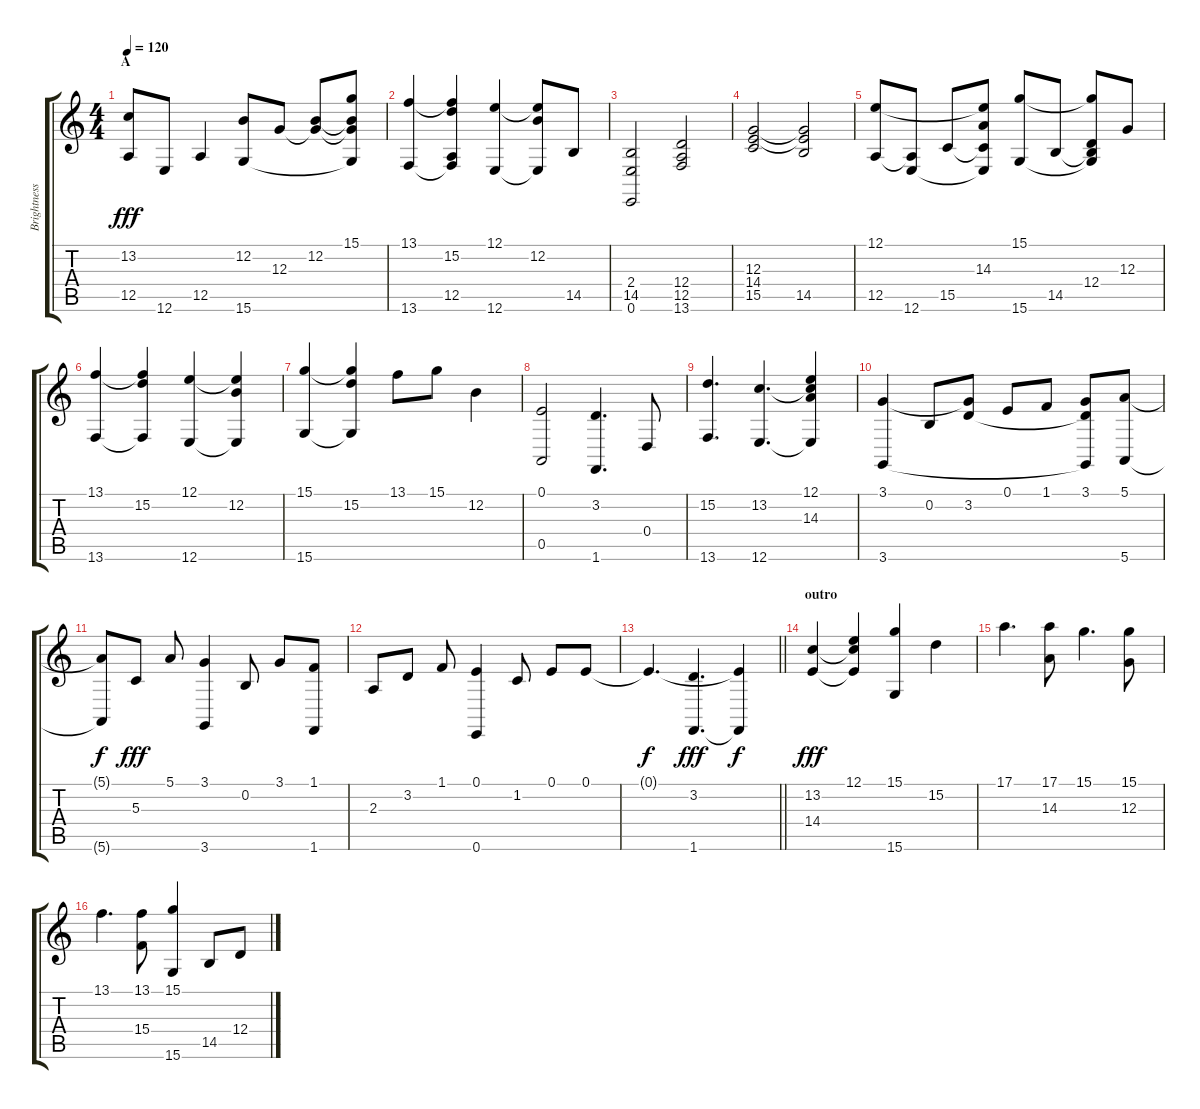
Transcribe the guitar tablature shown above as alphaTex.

\track ("Brightness" "Brightness") {instrument fx5brightness}
\staff {score tabs}
\tuning (E4 B3 G3 D3 A2 E2) {hide}
\ts (4 4)
\section ("" "A")
\tempo 120
\clef g2
\ks c
(13.2 12.5).8{dy fff} 12.6.8 12.5.4 (12.2 15.6).8 12.3.8 (12.2 12.3{t}).8 (15.1 12.2{t} 12.3{t} 15.6{t}).8 |
(13.1 13.6).4 (13.1{t} 15.2 12.5 13.6{t}).4 (12.1 12.6).4 (12.1{t} 12.2 12.6{t}).8 14.5.8 |
(2.4 14.5 0.6).2 (12.4 12.5 13.6).2 |
(12.3 14.4 15.5).2 (12.3{t} 14.4{t} 14.5).2 |
(12.1 12.5).8 (12.5{t} 12.6).8 15.5.8 (12.1{t} 14.3 15.5{t} 12.6{t}).8 (15.1 15.6).8 14.5.8 (15.1{t} 12.4 14.5{t} 15.6{t}).8 12.3.8 |
(13.1 13.6).4 (13.1{t} 15.2 13.6{t}).4 (12.1 12.6).4 (12.1{t} 12.2 12.6{t}).4 |
(15.1 15.6).4 (15.1{t} 15.2 15.6{t}).4 13.1.8 15.1.8 12.2.4 |
(0.1 0.5).2 (3.2 1.6).4{d} 0.4.8 |
(15.2 13.6).4{d} (13.2 12.6).4{d} (12.1 13.2{t} 14.3 12.6{t}).4 |
(3.1 3.6).4 0.2.8 (3.1{t} 3.2).8 0.1.8 1.1.8 (3.1 3.2{t} 3.6{t}).8 (5.1 5.6).8 |
(5.1{t} 5.6{t}).8{dy f} 5.3.8{dy fff} 5.1.8 (3.1 3.6).4 0.2.8 3.1.8 (1.1 1.6).8 |
2.3.8 3.2.8 1.1.8 (0.1 0.6).4 1.2.8 0.1.8 0.1.8 |
\barLineRight lightlight
0.1{t}.4{d dy f} (3.2 1.6).4{d dy fff} (0.1{t} 1.6{t}).4{dy f} |
\section ("" "outro")
(13.2 14.4).4{dy fff} (12.1 13.2{t} 14.4{t}).4 (15.1 15.6).4 15.2.4 |
17.1.4{d} (17.1 14.3).8 15.1.4{d} (15.1 12.3).8 |
13.1.4{d} (13.1 15.4).8 (15.1 15.6).4 14.5.8 12.4.8
